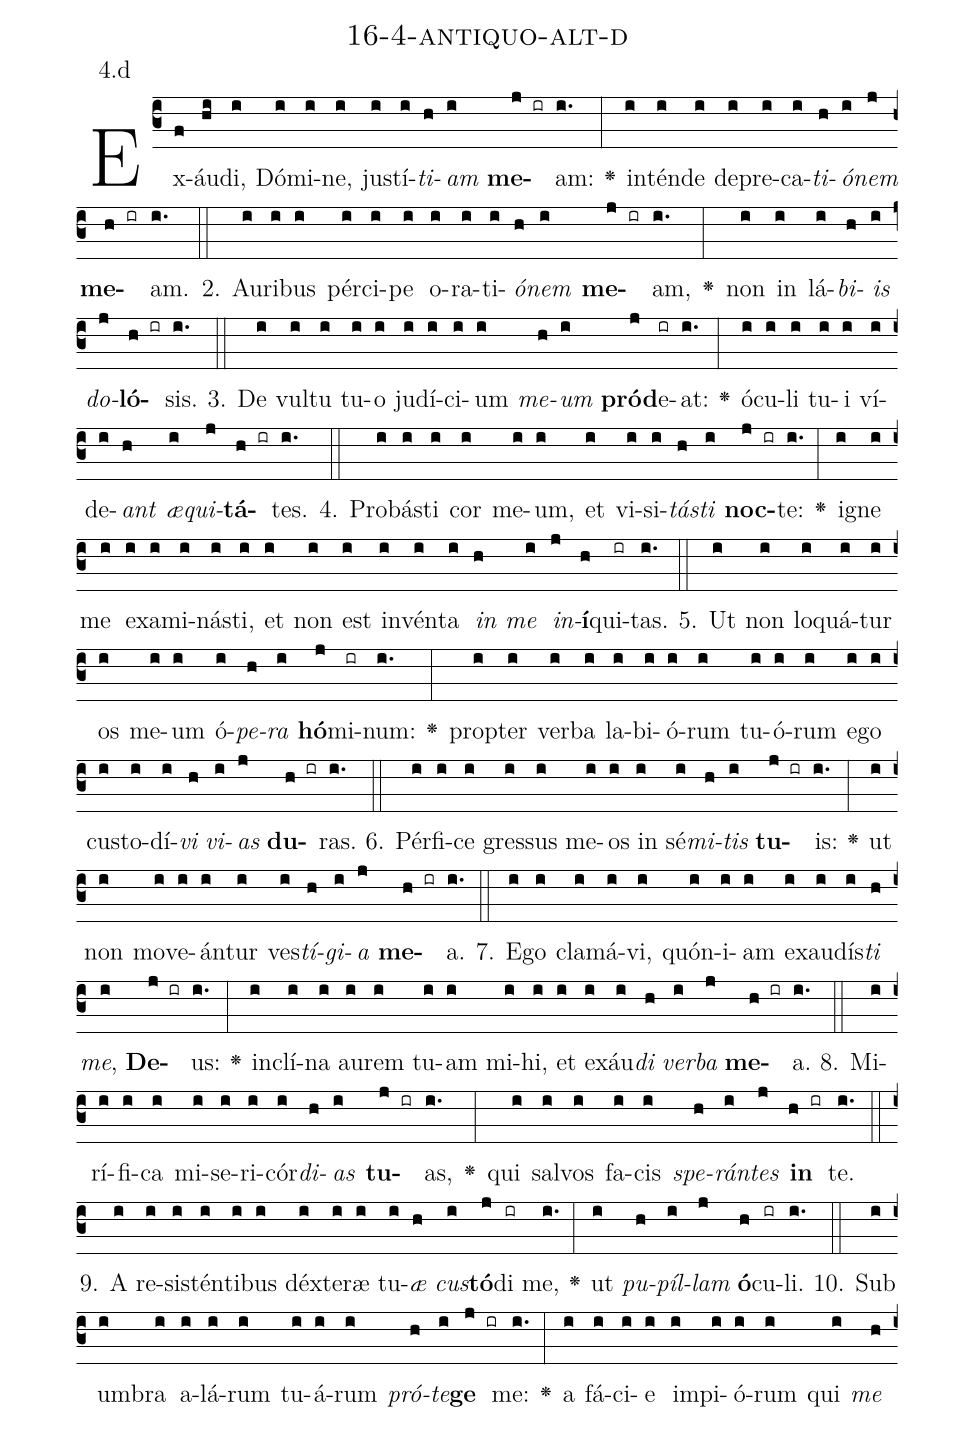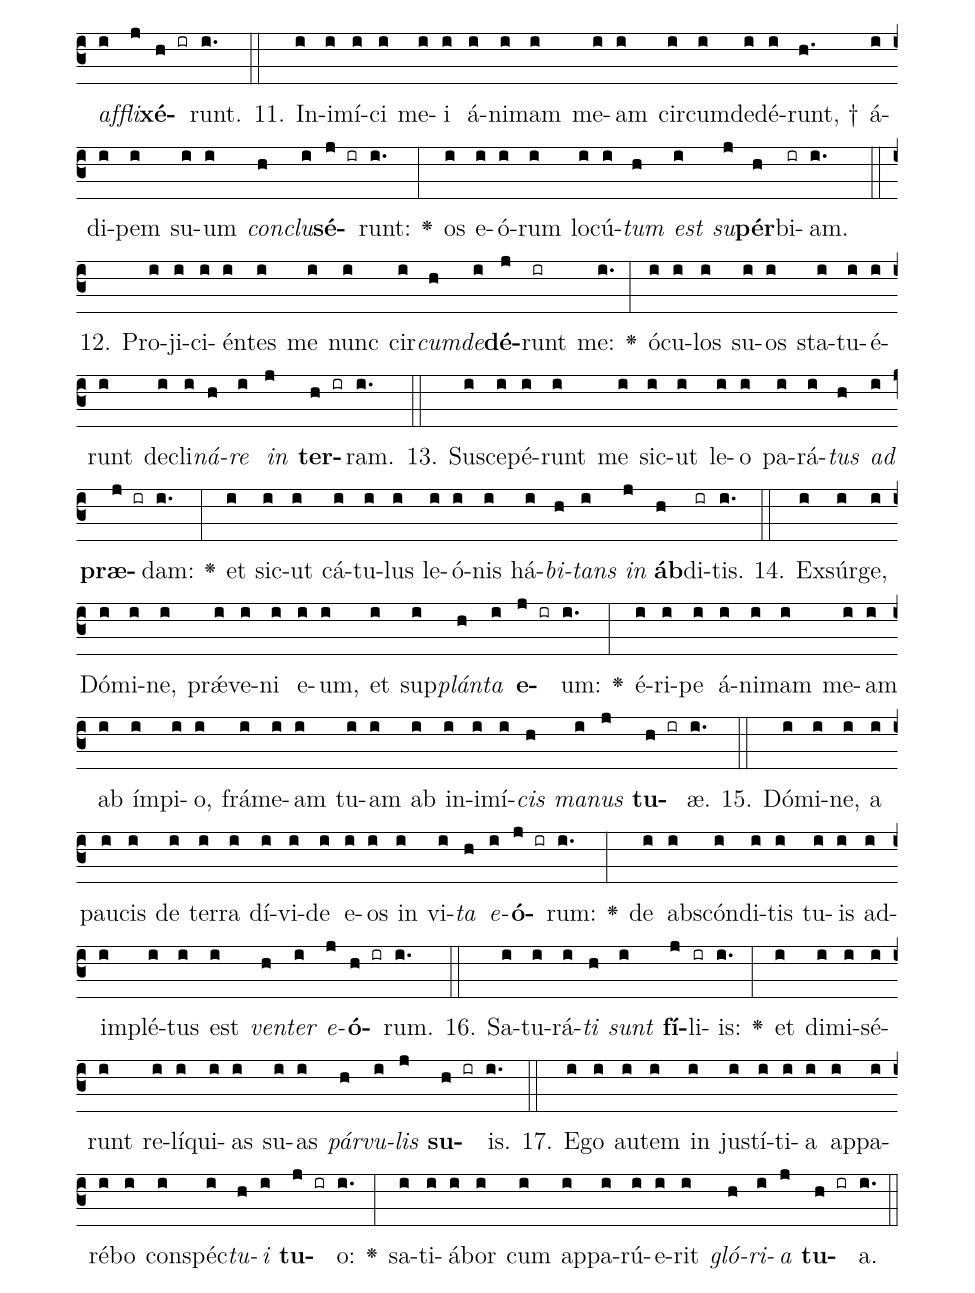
name: 16-4-antiquo-alt-d;
annotation: 4.d;
%%
(c3)Ex(f)áu(hi)di,(i) Dó(i)mi(i)ne,(i) jus(i)tí(i)<i>ti</i>(h)<i>am</i>(i) <b>me</b>(j ir)am:(i.) <v>\greheightstar</v>(:) in(i)tén(i)de(i) de(i)pre(i)ca(i)<i>ti</i>(h)<i>ó</i>(i)<i>nem</i>(j) <b>me</b>(h ir)am.(i.) (::)
2. Au(i)ri(i)bus(i) pér(i)ci(i)pe(i) o(i)ra(i)ti(i)<i>ó</i>(h)<i>nem</i>(i) <b>me</b>(j ir)am,(i.) <v>\greheightstar</v>(:) non(i) in(i) lá(i)<i>bi</i>(h)<i>is</i>(i) <i>do</i>(j)<b>ló</b>(h ir)sis.(i.) (::)
3. De(i) vul(i)tu(i) tu(i)o(i) ju(i)dí(i)ci(i)um(i) <i>me</i>(h)<i>um</i>(i) <b>pród</b>(j)e(ir)at:(i.) <v>\greheightstar</v>(:) ó(i)cu(i)li(i) tu(i)i(i) ví(i)de(i)<i>ant</i>(h) <i>æ</i>(i)<i>qui</i>(j)<b>tá</b>(h ir)tes.(i.) (::)
4. Pro(i)bás(i)ti(i) cor(i) me(i)um,(i) et(i) vi(i)si(i)<i>tás</i>(h)<i>ti</i>(i) <b>noc</b>(j ir)te:(i.) <v>\greheightstar</v>(:) i(i)gne(i) me(i) ex(i)a(i)mi(i)nás(i)ti,(i) et(i) non(i) est(i) in(i)vén(i)ta(i) <i>in</i>(h) <i>me</i>(i) <i>in</i>(j)<b>í</b>(h)qui(ir)tas.(i.) (::)
5. Ut(i) non(i) lo(i)quá(i)tur(i) os(i) me(i)um(i) ó(i)<i>pe</i>(h)<i>ra</i>(i) <b>hó</b>(j)mi(ir)num:(i.) <v>\greheightstar</v>(:) prop(i)ter(i) ver(i)ba(i) la(i)bi(i)ó(i)rum(i) tu(i)ó(i)rum(i) e(i)go(i) cus(i)to(i)dí(i)<i>vi</i>(h) <i>vi</i>(i)<i>as</i>(j) <b>du</b>(h ir)ras.(i.) (::)
6. Pér(i)fi(i)ce(i) gres(i)sus(i) me(i)os(i) in(i) sé(i)<i>mi</i>(h)<i>tis</i>(i) <b>tu</b>(j ir)is:(i.) <v>\greheightstar</v>(:) ut(i) non(i) mo(i)ve(i)án(i)tur(i) ves(i)<i>tí</i>(h)<i>gi</i>(i)<i>a</i>(j) <b>me</b>(h ir)a.(i.) (::)
7. E(i)go(i) cla(i)má(i)vi,(i) quón(i)i(i)am(i) ex(i)au(i)dís(i)<i>ti</i>(h) <i>me</i>,(i) <b>De</b>(j ir)us:(i.) <v>\greheightstar</v>(:) in(i)clí(i)na(i) au(i)rem(i) tu(i)am(i) mi(i)hi,(i) et(i) ex(i)áu(i)<i>di</i>(h) <i>ver</i>(i)<i>ba</i>(j) <b>me</b>(h ir)a.(i.) (::)
8. Mi(i)rí(i)fi(i)ca(i) mi(i)se(i)ri(i)cór(i)<i>di</i>(h)<i>as</i>(i) <b>tu</b>(j ir)as,(i.) <v>\greheightstar</v>(:) qui(i) sal(i)vos(i) fa(i)cis(i) <i>spe</i>(h)<i>rán</i>(i)<i>tes</i>(j) <b>in</b>(h ir) te.(i.) (::)
9. A(i) re(i)sis(i)tén(i)ti(i)bus(i) déx(i)te(i)ræ(i) tu(i)<i>æ</i>(h) <i>cus</i>(i)<b>tó</b>(j)di(ir) me,(i.) <v>\greheightstar</v>(:) ut(i) <i>pu</i>(h)<i>píl</i>(i)<i>lam</i>(j) <b>ó</b>(h)cu(ir)li.(i.) (::)
10. Sub(i) um(i)bra(i) a(i)lá(i)rum(i) tu(i)á(i)rum(i) <i>pró</i>(h)<i>te</i>(i)<b>ge</b>(j ir) me:(i.) <v>\greheightstar</v>(:) a(i) fá(i)ci(i)e(i) im(i)pi(i)ó(i)rum(i) qui(i) <i>me</i>(h) <i>af</i>(i)<i>fli</i>(j)<b>xé</b>(h ir)runt.(i.) (::)
11. In(i)i(i)mí(i)ci(i) me(i)i(i) á(i)ni(i)mam(i) me(i)am(i) cir(i)cum(i)de(i)dé(i)runt, †(h.) á(i)di(i)pem(i) su(i)um(i) <i>con</i>(h)<i>clu</i>(i)<b>sé</b>(j ir)runt:(i.) <v>\greheightstar</v>(:) os(i) e(i)ó(i)rum(i) lo(i)cú(i)<i>tum</i>(h) <i>est</i>(i) <i>su</i>(j)<b>pér</b>(h)bi(ir)am.(i.) (::)
12. Pro(i)ji(i)ci(i)én(i)tes(i) me(i) nunc(i) cir(i)<i>cum</i>(h)<i>de</i>(i)<b>dé</b>(j)runt(ir) me:(i.) <v>\greheightstar</v>(:) ó(i)cu(i)los(i) su(i)os(i) sta(i)tu(i)é(i)runt(i) de(i)cli(i)<i>ná</i>(h)<i>re</i>(i) <i>in</i>(j) <b>ter</b>(h ir)ram.(i.) (::)
13. Su(i)sce(i)pé(i)runt(i) me(i) sic(i)ut(i) le(i)o(i) pa(i)rá(i)<i>tus</i>(h) <i>ad</i>(i) <b>præ</b>(j ir)dam:(i.) <v>\greheightstar</v>(:) et(i) sic(i)ut(i) cá(i)tu(i)lus(i) le(i)ó(i)nis(i) há(i)<i>bi</i>(h)<i>tans</i>(i) <i>in</i>(j) <b>áb</b>(h)di(ir)tis.(i.) (::)
14. Ex(i)súr(i)ge,(i) Dó(i)mi(i)ne,(i) prǽ(i)ve(i)ni(i) e(i)um,(i) et(i) sup(i)<i>plán</i>(h)<i>ta</i>(i) <b>e</b>(j ir)um:(i.) <v>\greheightstar</v>(:) é(i)ri(i)pe(i) á(i)ni(i)mam(i) me(i)am(i) ab(i) ím(i)pi(i)o,(i) frá(i)me(i)am(i) tu(i)am(i) ab(i) in(i)i(i)mí(i)<i>cis</i>(h) <i>ma</i>(i)<i>nus</i>(j) <b>tu</b>(h ir)æ.(i.) (::)
15. Dó(i)mi(i)ne,(i) a(i) pau(i)cis(i) de(i) ter(i)ra(i) dí(i)vi(i)de(i) e(i)os(i) in(i) vi(i)<i>ta</i>(h) <i>e</i>(i)<b>ó</b>(j ir)rum:(i.) <v>\greheightstar</v>(:) de(i) abs(i)cón(i)di(i)tis(i) tu(i)is(i) ad(i)im(i)plé(i)tus(i) est(i) <i>ven</i>(h)<i>ter</i>(i) <i>e</i>(j)<b>ó</b>(h ir)rum.(i.) (::)
16. Sa(i)tu(i)rá(i)<i>ti</i>(h) <i>sunt</i>(i) <b>fí</b>(j)li(ir)is:(i.) <v>\greheightstar</v>(:) et(i) di(i)mi(i)sé(i)runt(i) re(i)lí(i)qui(i)as(i) su(i)as(i) <i>pár</i>(h)<i>vu</i>(i)<i>lis</i>(j) <b>su</b>(h ir)is.(i.) (::)
17. E(i)go(i) au(i)tem(i) in(i) jus(i)tí(i)ti(i)a(i) ap(i)pa(i)ré(i)bo(i) con(i)spéc(i)<i>tu</i>(h)<i>i</i>(i) <b>tu</b>(j ir)o:(i.) <v>\greheightstar</v>(:) sa(i)ti(i)á(i)bor(i) cum(i) ap(i)pa(i)rú(i)e(i)rit(i) <i>gló</i>(h)<i>ri</i>(i)<i>a</i>(j) <b>tu</b>(h ir)a.(i.) (::)
